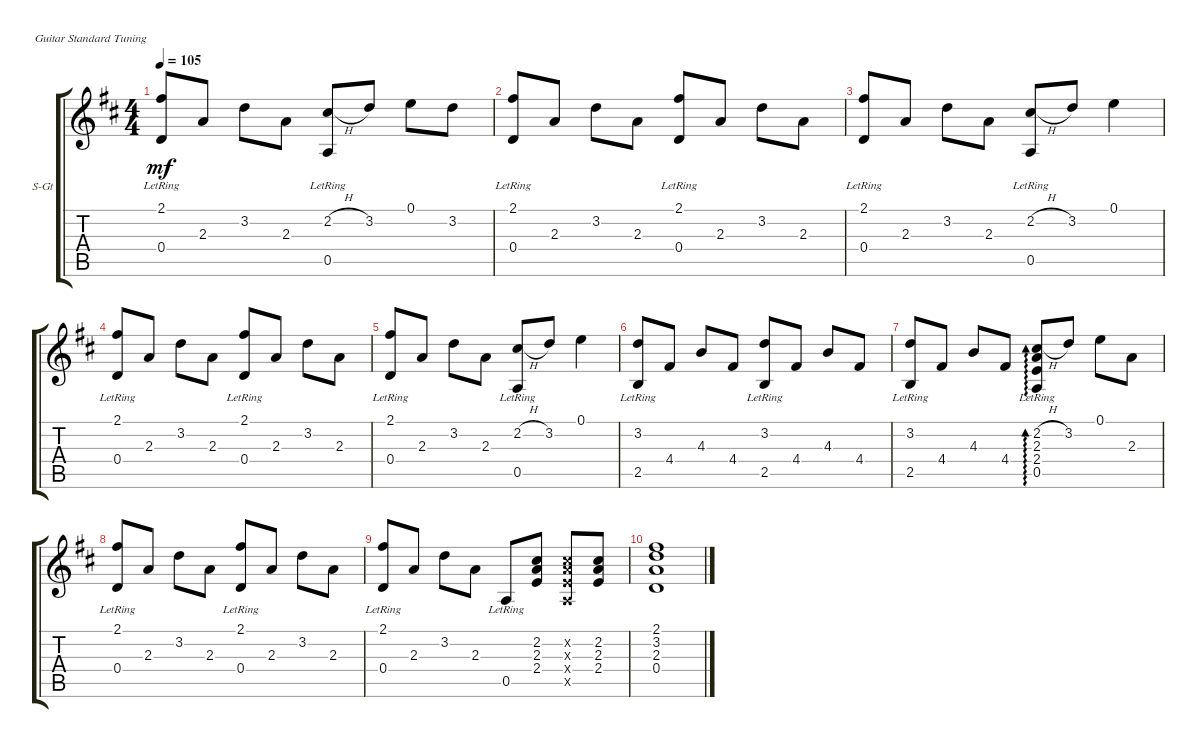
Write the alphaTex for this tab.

\defaultSystemsLayout 4
\bracketExtendMode groupsimilarinstruments
\firstSystemTrackNameOrientation horizontal
\otherSystemsTrackNameOrientation horizontal
\track ("Steel Guitar" "S-Gt") {instrument acousticguitarsteel}
\staff {score tabs}
\tuning (E4 B3 G3 D3 A2 E2)
\ts (4 4)
\tempo 105
\clef g2
\ks d
(2.1 0.4{lr}).8{dy mf} 2.3.8 3.2.8 2.3.8 (2.2{h} 0.5{lr}).8 3.2.8 0.1.8 3.2.8 |
(2.1 0.4{lr}).8 2.3.8 3.2.8 2.3.8 (2.1 0.4{lr}).8 2.3.8 3.2.8 2.3.8 |
(2.1 0.4{lr}).8 2.3.8 3.2.8 2.3.8 (2.2{h} 0.5{lr}).8 3.2.8 0.1.4 |
(2.1 0.4{lr}).8 2.3.8 3.2.8 2.3.8 (2.1 0.4{lr}).8 2.3.8 3.2.8 2.3.8 |
(2.1 0.4{lr}).8 2.3.8 3.2.8 2.3.8 (2.2{h} 0.5{lr}).8 3.2.8 0.1.4 |
(3.2 2.5{lr}).8 4.4.8 4.3.8 4.4.8 (3.2 2.5{lr}).8 4.4.8 4.3.8 4.4.8 |
(3.2 2.5{lr}).8 4.4.8 4.3.8 4.4.8 (2.2{h} 0.5{lr} 2.4 2.3).8{ad 0} 3.2.8 0.1.8 2.3.8 |
(2.1 0.4{lr}).8 2.3.8 3.2.8 2.3.8 (2.1 0.4{lr}).8 2.3.8 3.2.8 2.3.8 |
(2.1 0.4{lr}).8 2.3.8 3.2.8 2.3.8 0.5{lr}.8 (2.4 2.3 2.2).8 (0.5{x} 2.4{x} 2.3{x} 2.2{x}).8 (2.3 2.2 2.4).8 |
(0.4 2.3 3.2 2.1).1
